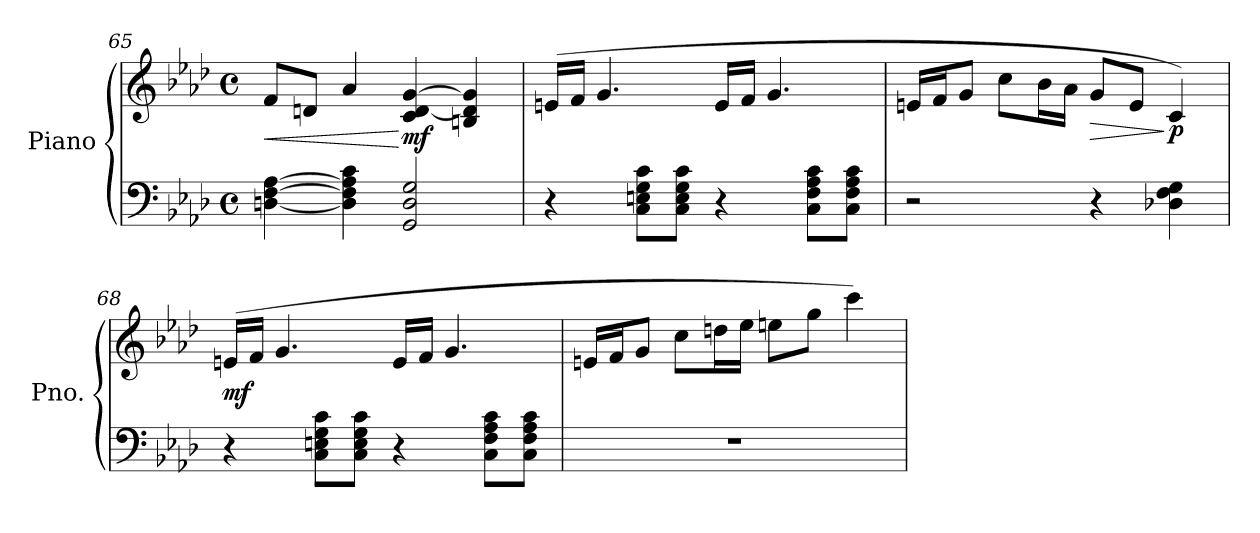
**kern	**kern	**dynam
*part1	*part1	*part1
*staff2	*staff1	*staff1/2
*I"Piano	*	*
*I'Pno.	*	*
*clefF4	*clefG2	*
*k[b-e-a-d-]	*k[b-e-a-d-]	*
*M4/4	*M4/4	*
*met(c)	*met(c)	*
=65	=65	=65
!	!	!LO:HP:b
[4Dn\ [4F\ [4A-\	8f/L	<
.	8dn/J	.
4D\] 4F\] 4A-\] 4c\	4a-/	.
!	!	!LO:DY:n=1:b
2GG/ 2D/ 2G/	4c/ [4d/ [4g/	[ mf
.	4Bn/ 4d/] 4g/]	.
=66	=66	=66
4r	(>16en/LL	.
.	16f/JJ	.
.	4.g/	.
8C\ 8En\ 8G\ 8c\L	.	.
8C\ 8E\ 8G\ 8c\J	.	.
4r	16e/LL	.
.	16f/JJ	.
.	4.g/	.
8C\ 8F\ 8A-\ 8c\L	.	.
8C\ 8F\ 8A-\ 8c\J	.	.
!!LO:LB:g=z
=67	=67	=67
2r	16en/LL	.
.	16f/J	.
.	8g/J	.
.	8cc\L	.
.	16b-\L	.
.	16a-\JJ	.
!	!	!LO:HP:b
4r	8g/L	>
.	8e/J	.
!	!	!LO:DY:n=1:b
4D-X\ 4F\ 4G\	4c/)	] p
=68	=68	=68
!	!	!LO:DY:b
4r	(>16en/LL	mf
.	16f/JJ	.
.	4.g/	.
8C\ 8En\ 8G\ 8c\L	.	.
8C\ 8E\ 8G\ 8c\J	.	.
4r	16e/LL	.
.	16f/JJ	.
.	4.g/	.
8C\ 8F\ 8A-\ 8c\L	.	.
8C\ 8F\ 8A-\ 8c\J	.	.
=69	=69	=69
1r	16en/LL	.
.	16f/J	.
.	8g/J	.
.	8cc\L	.
.	16ddn\L	.
.	16ee-\JJ	.
.	8een\L	.
.	8gg\J	.
.	4ccc\)	.
=	=	=
*-	*-	*-
